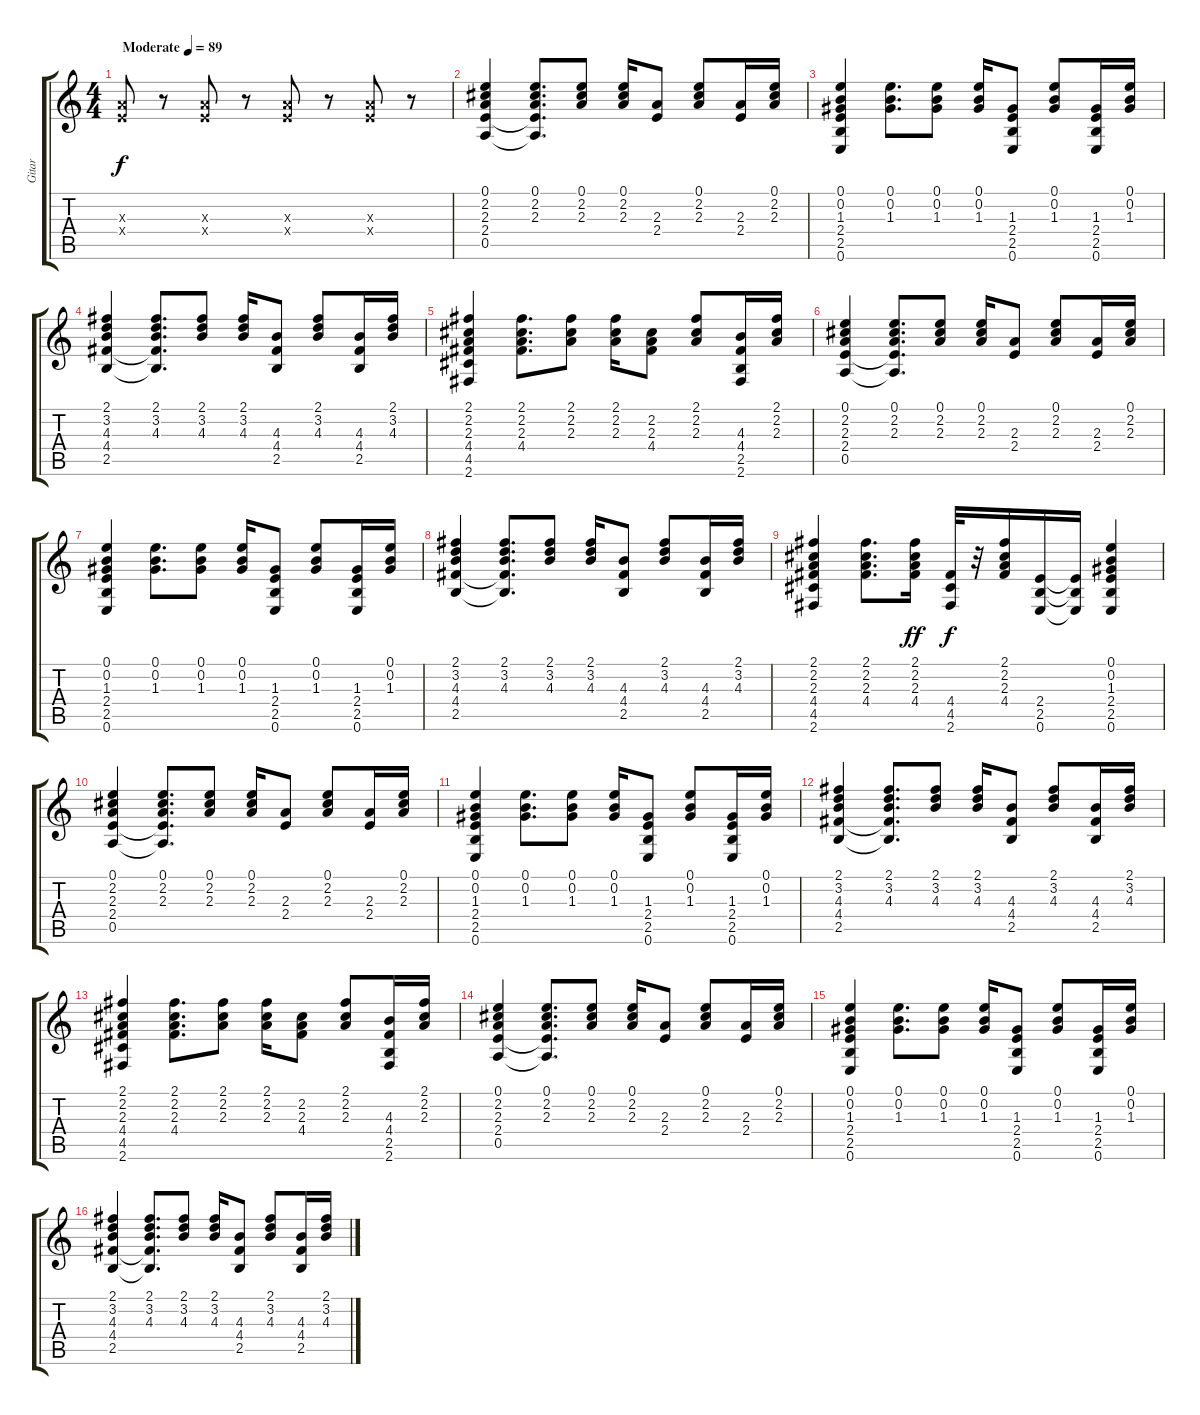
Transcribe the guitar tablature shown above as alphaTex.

\track ("Gitar" "Gitar") {instrument acousticguitarsteel}
\staff {score tabs}
\tuning (E4 B3 G3 D3 A2 E2) {hide}
\ts (4 4)
\tempo (89 "Moderate")
\clef g2
\ks c
(2.3{x} 2.4{x}).8{dy f instrument acousticguitarsteel} r.8 (2.3{x} 2.4{x}).8 r.8 (2.3{x} 2.4{x}).8 r.8 (2.3{x} 2.4{x}).8 r.8 |
(0.1 2.2 2.3 2.4 0.5).4 (0.1 2.2 2.3 2.4{t} 0.5{t}).8{d} (0.1 2.2 2.3).8 (0.1 2.2 2.3).16 (2.3 2.4).8 (0.1 2.2 2.3).8 (2.3 2.4).16 (0.1 2.2 2.3).16 |
(0.1 0.2 1.3 2.4 2.5 0.6).4 (0.1 0.2 1.3).8{d} (0.1 0.2 1.3).8 (0.1 0.2 1.3).16 (1.3 2.4 2.5 0.6).8 (0.1 0.2 1.3).8 (1.3 2.4 2.5 0.6).16 (0.1 0.2 1.3).16 |
(2.1 3.2 4.3 4.4 2.5).4 (2.1 3.2 4.3 4.4{t} 2.5{t}).8{d} (2.1 3.2 4.3).8 (2.1 3.2 4.3).16 (4.3 4.4 2.5).8 (2.1 3.2 4.3).8 (4.3 4.4 2.5).16 (2.1 3.2 4.3).16 |
(2.1 2.2 2.3 4.4 4.5 2.6).4 (2.1 2.2 2.3 4.4).8{d} (2.1 2.2 2.3).8 (2.1 2.2 2.3).16 (2.2 2.3 4.4).8 (2.1 2.2 2.3).8 (4.3 4.4 2.5 2.6).16 (2.1 2.2 2.3).16 |
(0.1 2.2 2.3 2.4 0.5).4 (0.1 2.2 2.3 2.4{t} 0.5{t}).8{d} (0.1 2.2 2.3).8 (0.1 2.2 2.3).16 (2.3 2.4).8 (0.1 2.2 2.3).8 (2.3 2.4).16 (0.1 2.2 2.3).16 |
(0.1 0.2 1.3 2.4 2.5 0.6).4 (0.1 0.2 1.3).8{d} (0.1 0.2 1.3).8 (0.1 0.2 1.3).16 (1.3 2.4 2.5 0.6).8 (0.1 0.2 1.3).8 (1.3 2.4 2.5 0.6).16 (0.1 0.2 1.3).16 |
(2.1 3.2 4.3 4.4 2.5).4 (2.1 3.2 4.3 4.4{t} 2.5{t}).8{d} (2.1 3.2 4.3).8 (2.1 3.2 4.3).16 (4.3 4.4 2.5).8 (2.1 3.2 4.3).8 (4.3 4.4 2.5).16 (2.1 3.2 4.3).16 |
(2.1 2.2 2.3 4.4 4.5 2.6).4 (2.1 2.2 2.3 4.4).8{d} (2.1 2.2 2.3 4.4).16{dy ff} (4.4 4.5 2.6).32{dy f} r.32 (2.1 2.2 2.3 4.4).16 (2.4 2.5 0.6).16 (2.4{t} 2.5{t} 0.6{t}).16 (0.1 0.2 1.3 2.4 2.5 0.6).4 |
(0.1 2.2 2.3 2.4 0.5).4 (0.1 2.2 2.3 2.4{t} 0.5{t}).8{d} (0.1 2.2 2.3).8 (0.1 2.2 2.3).16 (2.3 2.4).8 (0.1 2.2 2.3).8 (2.3 2.4).16 (0.1 2.2 2.3).16 |
(0.1 0.2 1.3 2.4 2.5 0.6).4 (0.1 0.2 1.3).8{d} (0.1 0.2 1.3).8 (0.1 0.2 1.3).16 (1.3 2.4 2.5 0.6).8 (0.1 0.2 1.3).8 (1.3 2.4 2.5 0.6).16 (0.1 0.2 1.3).16 |
(2.1 3.2 4.3 4.4 2.5).4 (2.1 3.2 4.3 4.4{t} 2.5{t}).8{d} (2.1 3.2 4.3).8 (2.1 3.2 4.3).16 (4.3 4.4 2.5).8 (2.1 3.2 4.3).8 (4.3 4.4 2.5).16 (2.1 3.2 4.3).16 |
(2.1 2.2 2.3 4.4 4.5 2.6).4 (2.1 2.2 2.3 4.4).8{d} (2.1 2.2 2.3).8 (2.1 2.2 2.3).16 (2.2 2.3 4.4).8 (2.1 2.2 2.3).8 (4.3 4.4 2.5 2.6).16 (2.1 2.2 2.3).16 |
(0.1 2.2 2.3 2.4 0.5).4 (0.1 2.2 2.3 2.4{t} 0.5{t}).8{d} (0.1 2.2 2.3).8 (0.1 2.2 2.3).16 (2.3 2.4).8 (0.1 2.2 2.3).8 (2.3 2.4).16 (0.1 2.2 2.3).16 |
(0.1 0.2 1.3 2.4 2.5 0.6).4 (0.1 0.2 1.3).8{d} (0.1 0.2 1.3).8 (0.1 0.2 1.3).16 (1.3 2.4 2.5 0.6).8 (0.1 0.2 1.3).8 (1.3 2.4 2.5 0.6).16 (0.1 0.2 1.3).16 |
(2.1 3.2 4.3 4.4 2.5).4 (2.1 3.2 4.3 4.4{t} 2.5{t}).8{d} (2.1 3.2 4.3).8 (2.1 3.2 4.3).16 (4.3 4.4 2.5).8 (2.1 3.2 4.3).8 (4.3 4.4 2.5).16 (2.1 3.2 4.3).16
